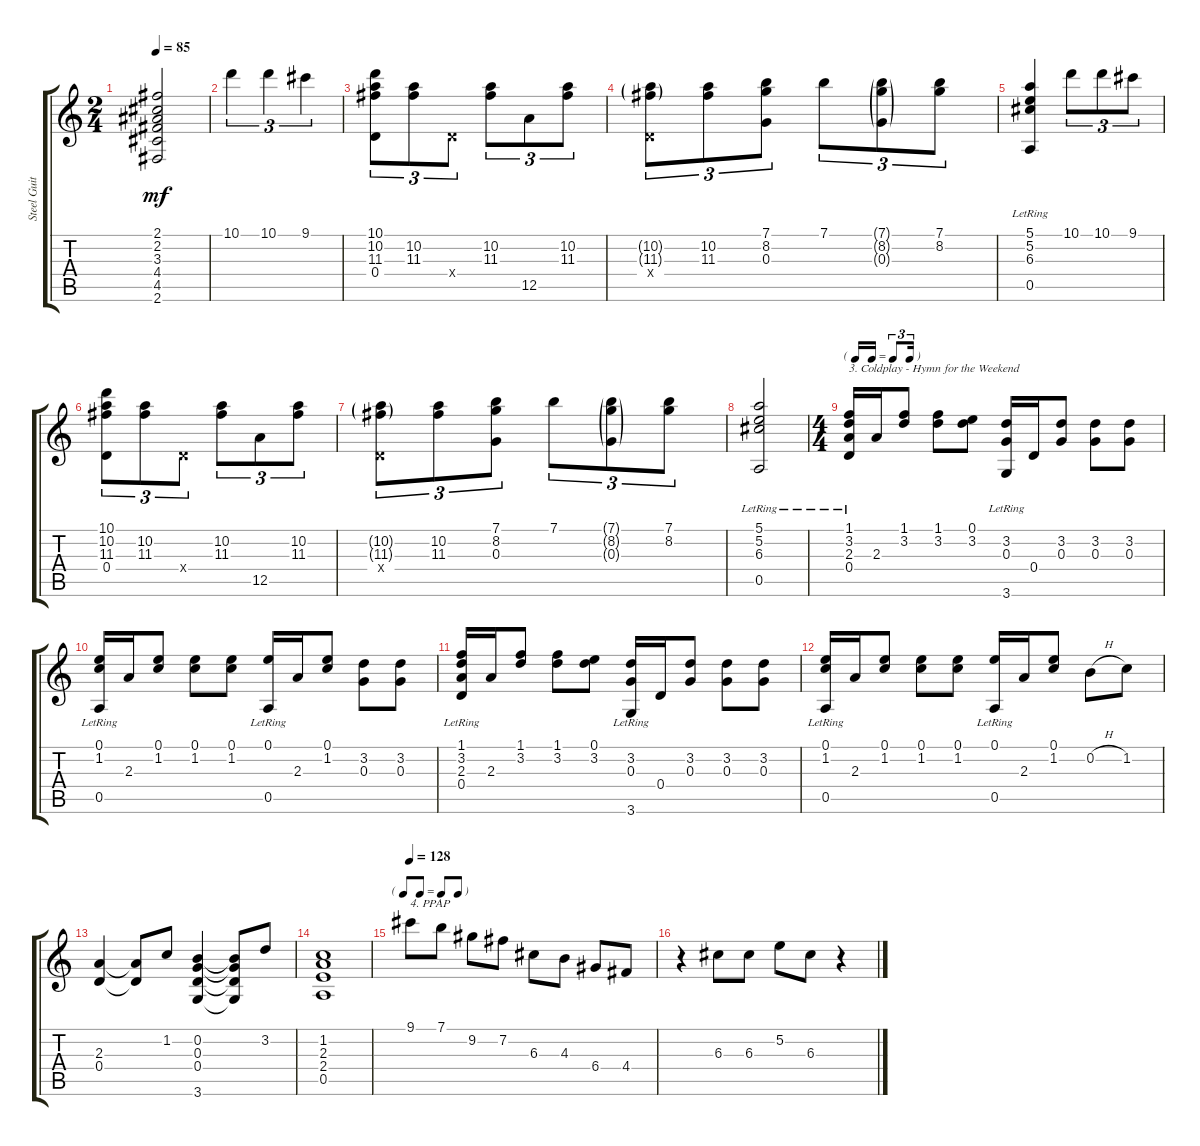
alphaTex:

\track ("Steel Guitar" "Steel Guit") {instrument acousticguitarsteel}
\staff {score tabs}
\tuning (E4 B3 G3 D3 A2 E2) {hide}
\ts (2 4)
\tempo 85
\clef g2
\ks c
(2.1 2.2 3.3 4.4 4.5 2.6).2{dy mf} |
10.1.4{tu (3 2)} 10.1.4{tu (3 2)} 9.1.4{tu (3 2)} |
(10.1 10.2 11.3 0.4).8{tu (3 2)} (10.2 11.3).8{tu (3 2)} 0.4{x}.8{tu (3 2)} (10.2 11.3).8{tu (3 2)} 12.5.8{tu (3 2)} (10.2 11.3).8{tu (3 2)} |
(10.2{g} 11.3{g} 0.4{x}).8{tu (3 2)} (10.2 11.3).8{tu (3 2)} (7.1 8.2 0.3).8{tu (3 2)} 7.1.8{tu (3 2)} (7.1{g} 8.2{g} 0.3{g}).8{tu (3 2)} (7.1 8.2).8{tu (3 2)} |
(5.1 5.2 6.3 0.5{lr}).4 10.1.8{tu (3 2)} 10.1.8{tu (3 2)} 9.1.8{tu (3 2)} |
(10.1 10.2 11.3 0.4).8{tu (3 2)} (10.2 11.3).8{tu (3 2)} 0.4{x}.8{tu (3 2)} (10.2 11.3).8{tu (3 2)} 12.5.8{tu (3 2)} (10.2 11.3).8{tu (3 2)} |
(10.2{g} 11.3{g} 0.4{x}).8{tu (3 2)} (10.2 11.3).8{tu (3 2)} (7.1 8.2 0.3).8{tu (3 2)} 7.1.8{tu (3 2)} (7.1{g} 8.2{g} 0.3{g}).8{tu (3 2)} (7.1 8.2).8{tu (3 2)} |
(5.1 5.2 6.3 0.5{lr}).2 |
\ts (4 4)
\tf triplet16th
(1.1 3.2{lr} 2.3 0.4{lr}).16{txt "3. Coldplay - Hymn for the Weekend"} 2.3.16 (1.1 3.2).8 (1.1 3.2).8 (0.1 3.2).8 (3.2 0.3 3.6{lr}).16 0.4.16 (3.2 0.3).8 (3.2 0.3).8 (3.2 0.3).8 |
(0.1 1.2 0.5{lr}).16 2.3.16 (0.1 1.2).8 (0.1 1.2).8 (0.1 1.2).8 (0.1 0.5{lr}).16 2.3.16 (0.1 1.2).8 (3.2 0.3).8 (3.2 0.3).8 |
(1.1 3.2{lr} 2.3 0.4{lr}).16 2.3.16 (1.1 3.2).8 (1.1 3.2).8 (0.1 3.2).8 (3.2 0.3 3.6{lr}).16 0.4.16 (3.2 0.3).8 (3.2 0.3).8 (3.2 0.3).8 |
(0.1 1.2 0.5{lr}).16 2.3.16 (0.1 1.2).8 (0.1 1.2).8 (0.1 1.2).8 (0.1 0.5{lr}).16 2.3.16 (0.1 1.2).8 0.2{h}.8 1.2.8 |
(2.3 0.4).4 (2.3{t} 0.4{t}).8 1.2.8 (0.2 0.3 0.4 3.6).4 (0.2{t} 0.3{t} 0.4{t} 3.6{t}).8 3.2.8 |
(1.2 2.3 2.4 0.5).1 |
\tf none
\tempo 128
9.1.8{txt "4. PPAP"} 7.1.8 9.2.8 7.2.8 6.3.8 4.3.8 6.4.8 4.4.8 |
r.4 6.3.8 6.3.8 5.2.8 6.3.8 r.4
